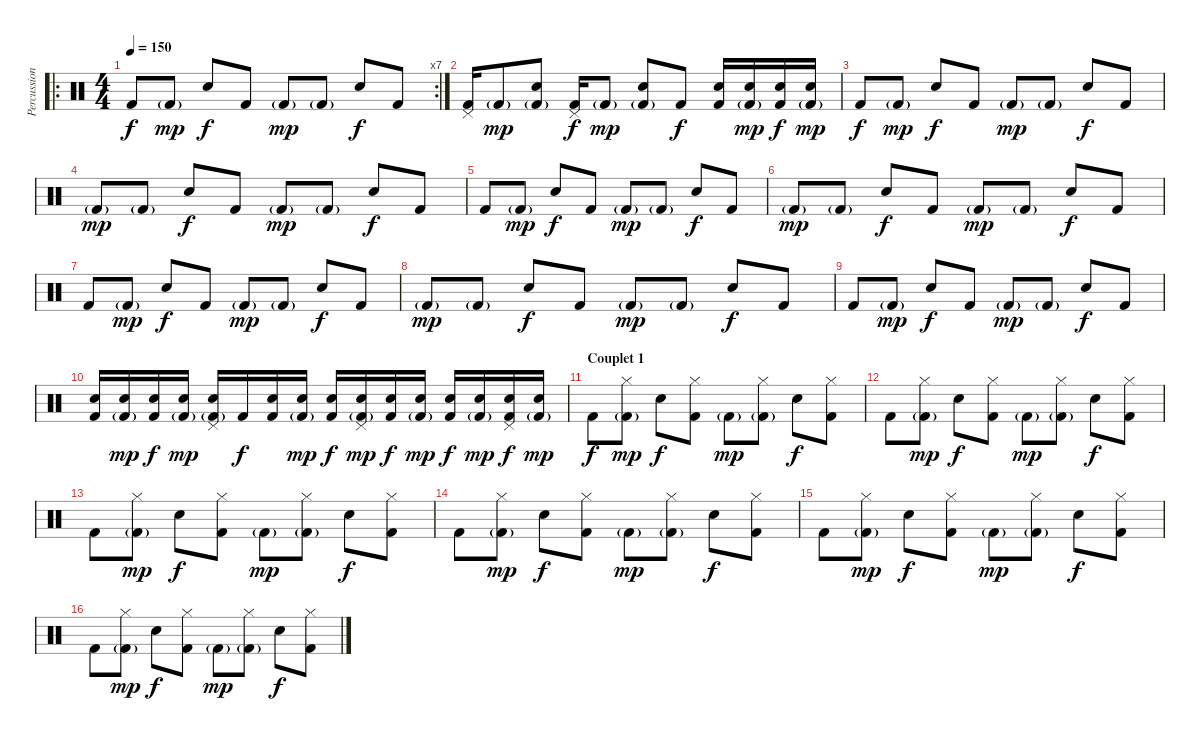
\track ("Percussions" "Percussion") {instrument percussion}
\staff {score}
\articulation defaults
\ro
\rc 7
\ts (4 4)
\tempo 150
\clef neutral
\ks c "Kick (hit) 2".8{dy f} "Kick (hit) 2"{g}.8{dy mp} "Snare (hit) 2".8{dy f} "Kick (hit) 2".8 "Kick (hit) 2"{g}.8{dy mp} "Kick (hit) 2"{g}.8 "Snare (hit) 2".8{dy f} "Kick (hit) 2".8
|
("Kick (hit) 2" "Pedal Hi-Hat (hit)").16 "Kick (hit) 2"{g}.8{dy mp} ("Kick (hit) 2"{g} "Snare (hit) 2").8 ("Kick (hit) 2" "Pedal Hi-Hat (hit)").16{dy f} "Kick (hit) 2"{g}.8{dy mp} ("Kick (hit) 2"{g} "Snare (hit) 2").8 "Kick (hit) 2".8{dy f} ("Kick (hit) 2" "Snare (hit) 2").16 ("Kick (hit) 2"{g} "Snare (hit) 2").16{dy mp} ("Kick (hit) 2" "Snare (hit) 2").16{dy f} ("Kick (hit) 2"{g} "Snare (hit) 2").16{dy mp} |
"Kick (hit) 2".8{dy f} "Kick (hit) 2"{g}.8{dy mp} "Snare (hit) 2".8{dy f} "Kick (hit) 2".8 "Kick (hit) 2"{g}.8{dy mp} "Kick (hit) 2"{g}.8 "Snare (hit) 2".8{dy f} "Kick (hit) 2".8 |
"Kick (hit) 2"{g}.8{dy mp} "Kick (hit) 2"{g}.8 "Snare (hit) 2".8{dy f} "Kick (hit) 2".8 "Kick (hit) 2"{g}.8{dy mp} "Kick (hit) 2"{g}.8 "Snare (hit) 2".8{dy f} "Kick (hit) 2".8 |
"Kick (hit) 2".8 "Kick (hit) 2"{g}.8{dy mp} "Snare (hit) 2".8{dy f} "Kick (hit) 2".8 "Kick (hit) 2"{g}.8{dy mp} "Kick (hit) 2"{g}.8 "Snare (hit) 2".8{dy f} "Kick (hit) 2".8 |
"Kick (hit) 2"{g}.8{dy mp} "Kick (hit) 2"{g}.8 "Snare (hit) 2".8{dy f} "Kick (hit) 2".8 "Kick (hit) 2"{g}.8{dy mp} "Kick (hit) 2"{g}.8 "Snare (hit) 2".8{dy f} "Kick (hit) 2".8 |
"Kick (hit) 2".8 "Kick (hit) 2"{g}.8{dy mp} "Snare (hit) 2".8{dy f} "Kick (hit) 2".8 "Kick (hit) 2"{g}.8{dy mp} "Kick (hit) 2"{g}.8 "Snare (hit) 2".8{dy f} "Kick (hit) 2".8 |
"Kick (hit) 2"{g}.8{dy mp} "Kick (hit) 2"{g}.8 "Snare (hit) 2".8{dy f} "Kick (hit) 2".8 "Kick (hit) 2"{g}.8{dy mp} "Kick (hit) 2"{g}.8 "Snare (hit) 2".8{dy f} "Kick (hit) 2".8 |
"Kick (hit) 2".8 "Kick (hit) 2"{g}.8{dy mp} "Snare (hit) 2".8{dy f} "Kick (hit) 2".8 "Kick (hit) 2"{g}.8{dy mp} "Kick (hit) 2"{g}.8 "Snare (hit) 2".8{dy f} "Kick (hit) 2".8 |
("Kick (hit) 2" "Snare (hit) 2").16 ("Kick (hit) 2"{g} "Snare (hit) 2").16{dy mp} ("Kick (hit) 2" "Snare (hit) 2").16{dy f} ("Kick (hit) 2"{g} "Snare (hit) 2").16{dy mp} ("Kick (hit) 2"{g} "Snare (hit) 2" "Pedal Hi-Hat (hit)").16 "Kick (hit) 2"{x}.16{dy f} ("Kick (hit) 2"{x} "Snare (hit) 2").16 ("Kick (hit) 2"{g} "Snare (hit) 2").16{dy mp} ("Kick (hit) 2" "Snare (hit) 2").16{dy f} ("Kick (hit) 2"{g} "Snare (hit) 2"{x} "Pedal Hi-Hat (hit)").16{dy mp} ("Kick (hit) 2" "Snare (hit) 2").16{dy f} ("Kick (hit) 2"{g} "Snare (hit)"{x}).16{dy mp} ("Kick (hit) 2" "Snare (hit) 2").16{dy f} ("Kick (hit) 2"{g} "Snare (hit) 2").16{dy mp} ("Kick (hit) 2" "Snare (hit) 2" "Pedal Hi-Hat (hit)").16{dy f} ("Kick (hit) 2"{g} "Snare (hit) 2").16{dy mp} |
\section ("" "Couplet 1")
"Kick (hit) 2".8{dy f} ("Kick (hit) 2"{g} "Hi-Hat (closed)").8{dy mp} "Snare (hit) 2".8{dy f} ("Kick (hit) 2" "Hi-Hat (closed)").8 "Kick (hit) 2"{g}.8{dy mp} ("Kick (hit) 2"{g} "Hi-Hat (closed)").8 "Snare (hit) 2".8{dy f} ("Kick (hit) 2" "Hi-Hat (closed)").8 |
"Kick (hit) 2".8 ("Kick (hit) 2"{g} "Hi-Hat (closed)").8{dy mp} "Snare (hit) 2".8{dy f} ("Kick (hit) 2" "Hi-Hat (closed)").8 "Kick (hit) 2"{g}.8{dy mp} ("Kick (hit) 2"{g} "Hi-Hat (closed)").8 "Snare (hit) 2".8{dy f} ("Kick (hit) 2" "Hi-Hat (closed)").8 |
"Kick (hit) 2".8 ("Kick (hit) 2"{g} "Hi-Hat (closed)").8{dy mp} "Snare (hit) 2".8{dy f} ("Kick (hit) 2" "Hi-Hat (closed)").8 "Kick (hit) 2"{g}.8{dy mp} ("Kick (hit) 2"{g} "Hi-Hat (closed)").8 "Snare (hit) 2".8{dy f} ("Kick (hit) 2" "Hi-Hat (closed)").8 |
"Kick (hit) 2".8 ("Kick (hit) 2"{g} "Hi-Hat (closed)").8{dy mp} "Snare (hit) 2".8{dy f} ("Kick (hit) 2" "Hi-Hat (closed)").8 "Kick (hit) 2"{g}.8{dy mp} ("Kick (hit) 2"{g} "Hi-Hat (closed)").8 "Snare (hit) 2".8{dy f} ("Kick (hit) 2" "Hi-Hat (closed)").8 |
"Kick (hit) 2".8 ("Kick (hit) 2"{g} "Hi-Hat (closed)").8{dy mp} "Snare (hit) 2".8{dy f} ("Kick (hit) 2" "Hi-Hat (closed)").8 "Kick (hit) 2"{g}.8{dy mp} ("Kick (hit) 2"{g} "Hi-Hat (closed)").8 "Snare (hit) 2".8{dy f} ("Kick (hit) 2" "Hi-Hat (closed)").8 |
"Kick (hit) 2".8 ("Kick (hit) 2"{g} "Hi-Hat (closed)").8{dy mp} "Snare (hit) 2".8{dy f} ("Kick (hit) 2" "Hi-Hat (closed)").8 "Kick (hit) 2"{g}.8{dy mp} ("Kick (hit) 2"{g} "Hi-Hat (closed)").8 "Snare (hit) 2".8{dy f} ("Kick (hit) 2" "Hi-Hat (closed)").8
